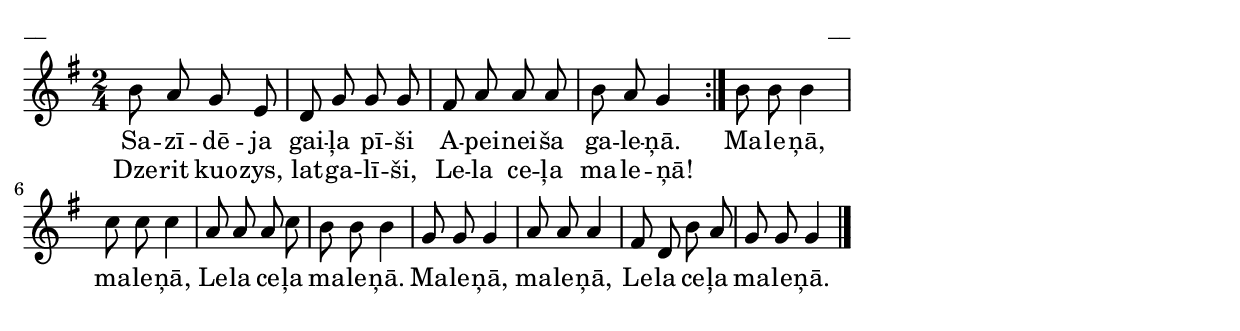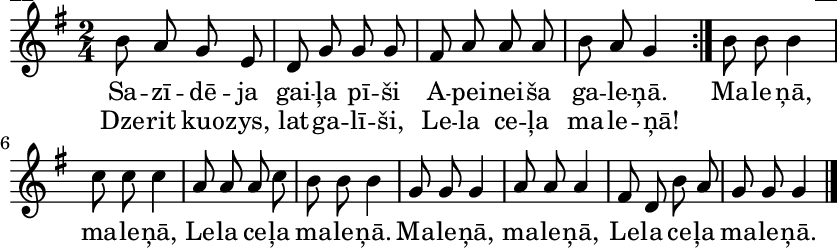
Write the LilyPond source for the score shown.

\version "2.13.18"
#(ly:set-option 'crop #t)

%\header {
%    title = "Sazīdēja gaiļa pīši"
%}
\paper {
line-width = 14\cm
left-margin = 0.4\cm
between-system-padding = 0.1\cm
between-system-space = 0.1\cm
}
\layout {
indent = #0
ragged-last = ##f
}

voiceA = \relative c'' {
\clef "treble"
\key g \major
\time 2/4
\repeat volta 2 {
b8 a g e | d8 g g g | fis8 a a a | b8 a g4
}
b8 b b4 | c8 c c4 | a8 a a c | b8 b b4 |
g8 g g4 | a8 a a4 | fis8 d b' a | g8 g g4
\bar "|."
} 



lyricAA = \lyricmode {
Sa -- zī -- dē -- ja gai -- ļa pī -- ši
A -- pei -- nei -- ša ga -- le -- ņā.
Ma -- le -- ņā, ma -- le -- ņā,
Le -- la ce -- ļa ma -- le -- ņā.
Ma -- le -- ņā, ma -- le -- ņā,
Le -- la ce -- ļa ma -- le -- ņā.
}


lyricAB = \lyricmode {
Dze -- rit kuo -- zys, lat -- ga -- lī -- ši,
Le -- la ce -- ļa ma -- le -- ņā!
_ _ _ _ _ _ _ _ _ _ _ _ _
_ _ _ _ _ _ _ _ _ _ _ _ _
}

fullScore = <<
\new Staff {
<<
\new Voice = "voiceA" { \oneVoice \autoBeamOff \voiceA }
\new Lyrics \lyricsto "voiceA" \lyricAA
\new Lyrics \lyricsto "voiceA" \lyricAB
>>
}
>>

\score {
\fullScore
\header { piece = "__" opus = "__" }
}
\markup { \with-color #(x11-color 'white) \sans \smaller "__" }
\score {
\unfoldRepeats
\fullScore
\midi {
\context { \Staff \remove "Staff_performer" }
\context { \Voice \consists "Staff_performer" }
}
}


